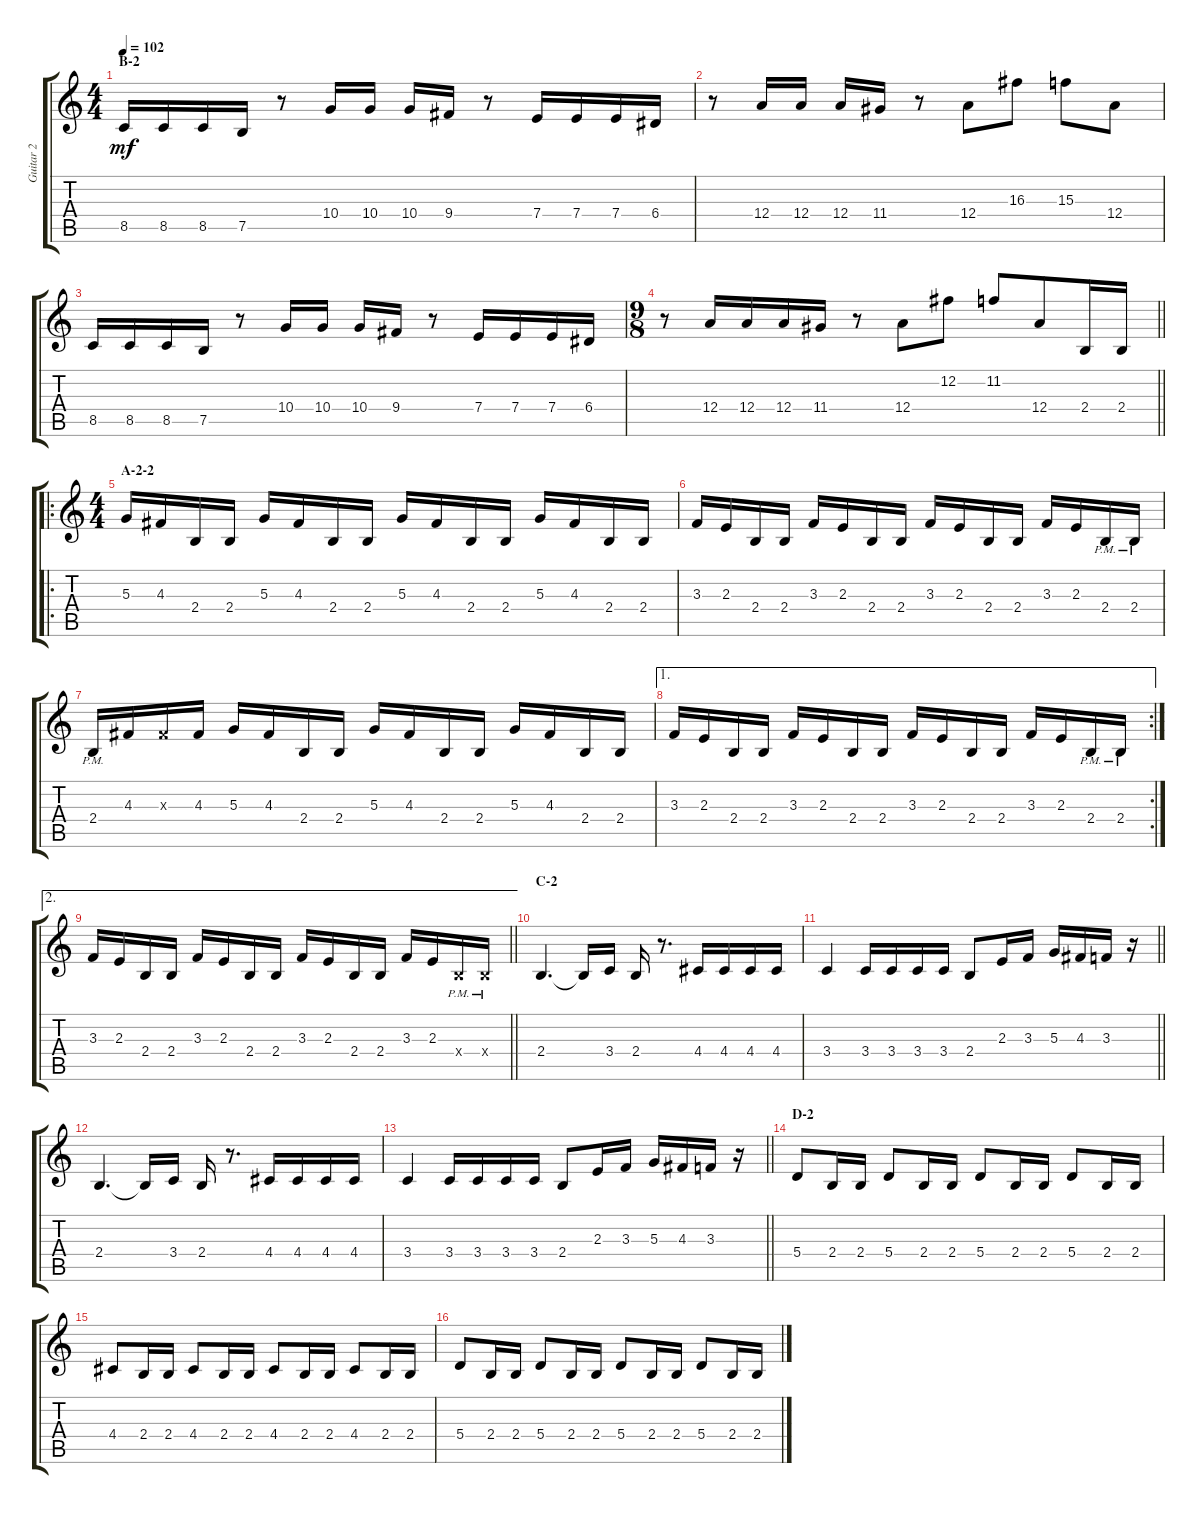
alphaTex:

\track ("Guitar 2" "Guitar 2") {instrument distortionguitar}
\staff {score tabs}
\tuning (B3 Gb3 D3 A2 E2 B1) {hide}
\ts (4 4)
\section ("" "B-2")
\tempo 102
\clef g2
\ks c
8.5.16{dy mf} 8.5.16 8.5.16 7.5.16 r.8 10.4.16 10.4.16 10.4.16 9.4.16 r.8 7.4.16 7.4.16 7.4.16 6.4.16 |
r.8 12.4.16 12.4.16 12.4.16 11.4.16 r.8 12.4.8 16.3.8 15.3.8 12.4.8 |
8.5.16 8.5.16 8.5.16 7.5.16 r.8 10.4.16 10.4.16 10.4.16 9.4.16 r.8 7.4.16 7.4.16 7.4.16 6.4.16 |
\ts (9 8)
\barLineRight lightlight
r.8 12.4.16 12.4.16 12.4.16 11.4.16 r.8 12.4.8 12.2.8 11.2.8 12.4.8 2.4.16 2.4.16 |
\ro
\ts (4 4)
\section ("" "A-2-2")
5.3.16 4.3.16 2.4.16 2.4.16 5.3.16 4.3.16 2.4.16 2.4.16 5.3.16 4.3.16 2.4.16 2.4.16 5.3.16 4.3.16 2.4.16 2.4.16 |
3.3.16 2.3.16 2.4.16 2.4.16 3.3.16 2.3.16 2.4.16 2.4.16 3.3.16 2.3.16 2.4.16 2.4.16 3.3.16 2.3.16 2.4{pm}.16 2.4{pm}.16 |
2.4{pm}.16 4.3.16 4.3{x}.16 4.3.16 5.3.16 4.3.16 2.4.16 2.4.16 5.3.16 4.3.16 2.4.16 2.4.16 5.3.16 4.3.16 2.4.16 2.4.16 |
\ae 1
\rc 2
3.3.16 2.3.16 2.4.16 2.4.16 3.3.16 2.3.16 2.4.16 2.4.16 3.3.16 2.3.16 2.4.16 2.4.16 3.3.16 2.3.16 2.4{pm}.16 2.4{pm}.16 |
\ae 2
\barLineRight lightlight
3.3.16 2.3.16 2.4.16 2.4.16 3.3.16 2.3.16 2.4.16 2.4.16 3.3.16 2.3.16 2.4.16 2.4.16 3.3.16 2.3.16 2.4{pm x}.16 2.4{pm x}.16 |
\section ("" "C-2")
2.4.4{d} 2.4{t}.16 3.4.16 2.4.16 r.8{d} 4.4.16 4.4.16 4.4.16 4.4.16 |
\barLineRight lightlight
3.4.4 3.4.16 3.4.16 3.4.16 3.4.16 2.4.8 2.3.16 3.3.16 5.3.16 4.3.16 3.3.16 r.16 |
2.4.4{d} 2.4{t}.16 3.4.16 2.4.16 r.8{d} 4.4.16 4.4.16 4.4.16 4.4.16 |
\barLineRight lightlight
3.4.4 3.4.16 3.4.16 3.4.16 3.4.16 2.4.8 2.3.16 3.3.16 5.3.16 4.3.16 3.3.16 r.16 |
\section ("" "D-2")
5.4.8 2.4.16 2.4.16 5.4.8 2.4.16 2.4.16 5.4.8 2.4.16 2.4.16 5.4.8 2.4.16 2.4.16 |
4.4.8 2.4.16 2.4.16 4.4.8 2.4.16 2.4.16 4.4.8 2.4.16 2.4.16 4.4.8 2.4.16 2.4.16 |
5.4.8 2.4.16 2.4.16 5.4.8 2.4.16 2.4.16 5.4.8 2.4.16 2.4.16 5.4.8 2.4.16 2.4.16
